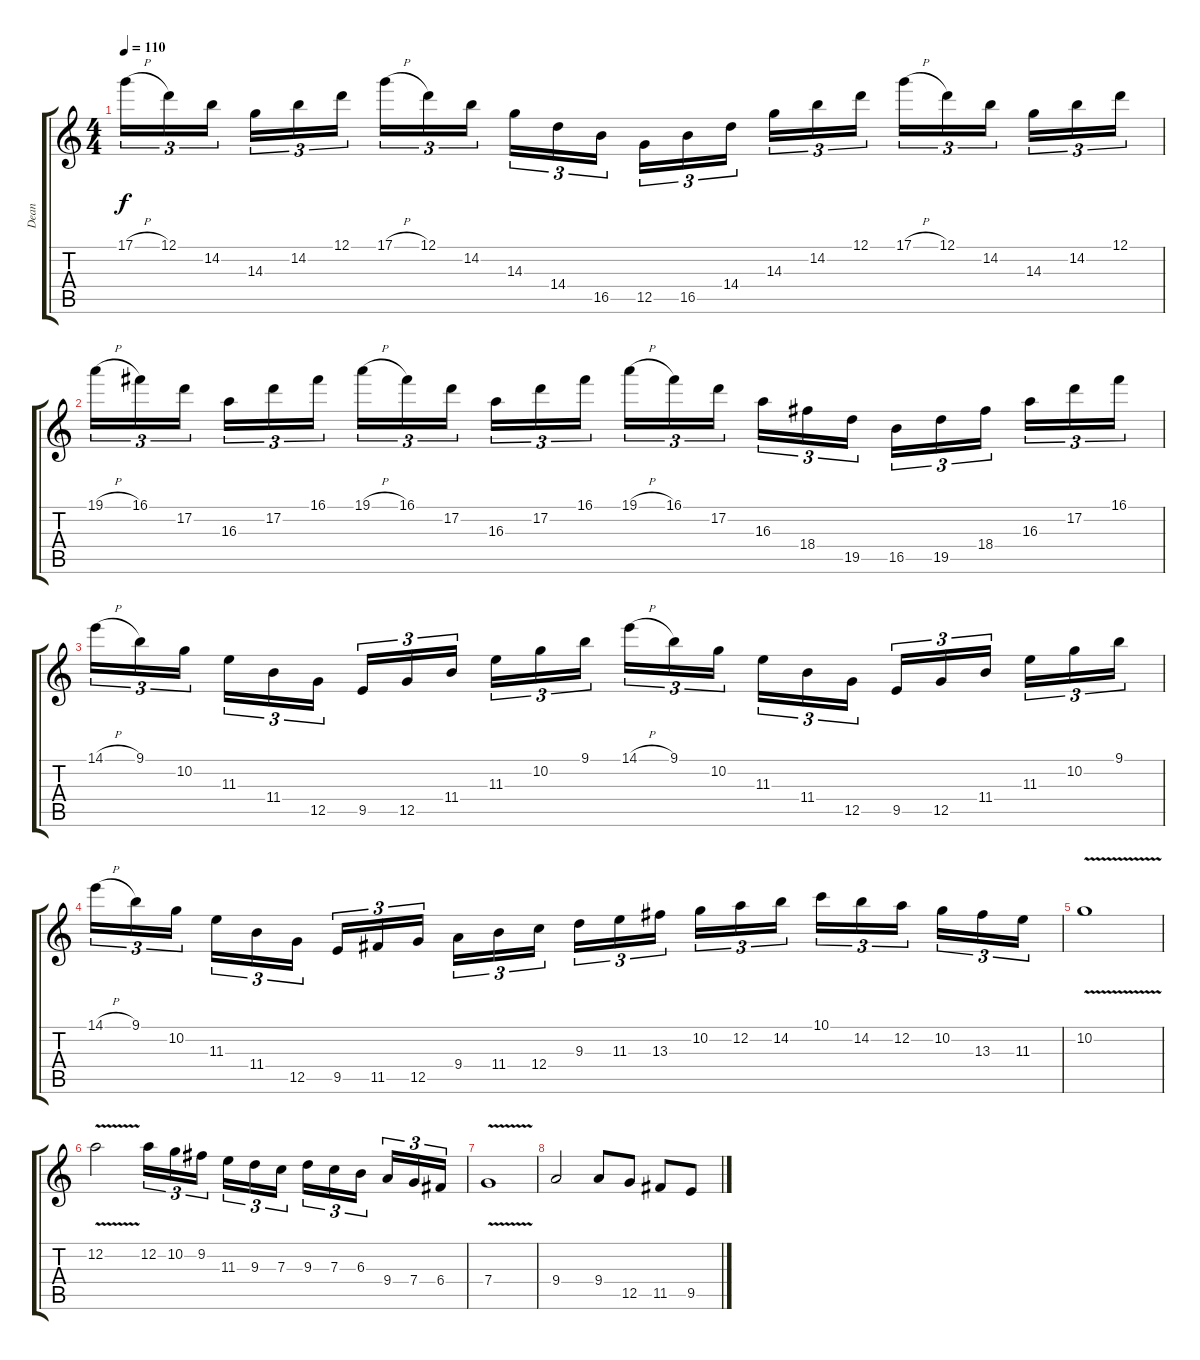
\track ("Dean" "Dean") {instrument distortionguitar}
\staff {score tabs}
\tuning (D4 A3 F3 C3 G2 C2) {hide}
\ts (4 4)
\tempo 110
\clef g2
\ks c
17.1{h}.16{tu (3 2) dy f} 12.1.16{tu (3 2)} 14.2.16{tu (3 2) beam splitsecondary} 14.3.16{tu (3 2)} 14.2.16{tu (3 2)} 12.1.16{tu (3 2)} 17.1{h}.16{tu (3 2)} 12.1.16{tu (3 2)} 14.2.16{tu (3 2) beam splitsecondary} 14.3.16{tu (3 2)} 14.4.16{tu (3 2)} 16.5.16{tu (3 2)} 12.5.16{tu (3 2)} 16.5.16{tu (3 2)} 14.4.16{tu (3 2) beam splitsecondary} 14.3.16{tu (3 2)} 14.2.16{tu (3 2)} 12.1.16{tu (3 2)} 17.1{h}.16{tu (3 2)} 12.1.16{tu (3 2)} 14.2.16{tu (3 2) beam splitsecondary} 14.3.16{tu (3 2)} 14.2.16{tu (3 2)} 12.1.16{tu (3 2)} |
19.1{h}.16{tu (3 2)} 16.1.16{tu (3 2)} 17.2.16{tu (3 2) beam splitsecondary} 16.3.16{tu (3 2)} 17.2.16{tu (3 2)} 16.1.16{tu (3 2)} 19.1{h}.16{tu (3 2)} 16.1.16{tu (3 2)} 17.2.16{tu (3 2) beam splitsecondary} 16.3.16{tu (3 2)} 17.2.16{tu (3 2)} 16.1.16{tu (3 2)} 19.1{h}.16{tu (3 2)} 16.1.16{tu (3 2)} 17.2.16{tu (3 2) beam splitsecondary} 16.3.16{tu (3 2)} 18.4.16{tu (3 2)} 19.5.16{tu (3 2)} 16.5.16{tu (3 2)} 19.5.16{tu (3 2)} 18.4.16{tu (3 2) beam splitsecondary} 16.3.16{tu (3 2)} 17.2.16{tu (3 2)} 16.1.16{tu (3 2)} |
14.1{h}.16{tu (3 2)} 9.1.16{tu (3 2)} 10.2.16{tu (3 2) beam splitsecondary} 11.3.16{tu (3 2)} 11.4.16{tu (3 2)} 12.5.16{tu (3 2)} 9.5.16{tu (3 2)} 12.5.16{tu (3 2)} 11.4.16{tu (3 2) beam splitsecondary} 11.3.16{tu (3 2)} 10.2.16{tu (3 2)} 9.1.16{tu (3 2)} 14.1{h}.16{tu (3 2)} 9.1.16{tu (3 2)} 10.2.16{tu (3 2) beam splitsecondary} 11.3.16{tu (3 2)} 11.4.16{tu (3 2)} 12.5.16{tu (3 2)} 9.5.16{tu (3 2)} 12.5.16{tu (3 2)} 11.4.16{tu (3 2) beam splitsecondary} 11.3.16{tu (3 2)} 10.2.16{tu (3 2)} 9.1.16{tu (3 2)} |
14.1{h}.16{tu (3 2)} 9.1.16{tu (3 2)} 10.2.16{tu (3 2) beam splitsecondary} 11.3.16{tu (3 2)} 11.4.16{tu (3 2)} 12.5.16{tu (3 2)} 9.5.16{tu (3 2)} 11.5.16{tu (3 2)} 12.5.16{tu (3 2) beam splitsecondary} 9.4.16{tu (3 2)} 11.4.16{tu (3 2)} 12.4.16{tu (3 2)} 9.3.16{tu (3 2)} 11.3.16{tu (3 2)} 13.3.16{tu (3 2) beam splitsecondary} 10.2.16{tu (3 2)} 12.2.16{tu (3 2)} 14.2.16{tu (3 2)} 10.1.16{tu (3 2)} 14.2.16{tu (3 2)} 12.2.16{tu (3 2) beam splitsecondary} 10.2.16{tu (3 2)} 13.3.16{tu (3 2)} 11.3.16{tu (3 2)} |
10.2{v}.1 |
12.2{v}.2 12.2.16{tu (3 2)} 10.2.16{tu (3 2)} 9.2.16{tu (3 2) beam splitsecondary} 11.3.16{tu (3 2)} 9.3.16{tu (3 2)} 7.3.16{tu (3 2)} 9.3.16{tu (3 2)} 7.3.16{tu (3 2)} 6.3.16{tu (3 2) beam splitsecondary} 9.4.16{tu (3 2)} 7.4.16{tu (3 2)} 6.4.16{tu (3 2)} |
7.4{v}.1 |
9.4.2 9.4.8 12.5.8 11.5.8 9.5.8
